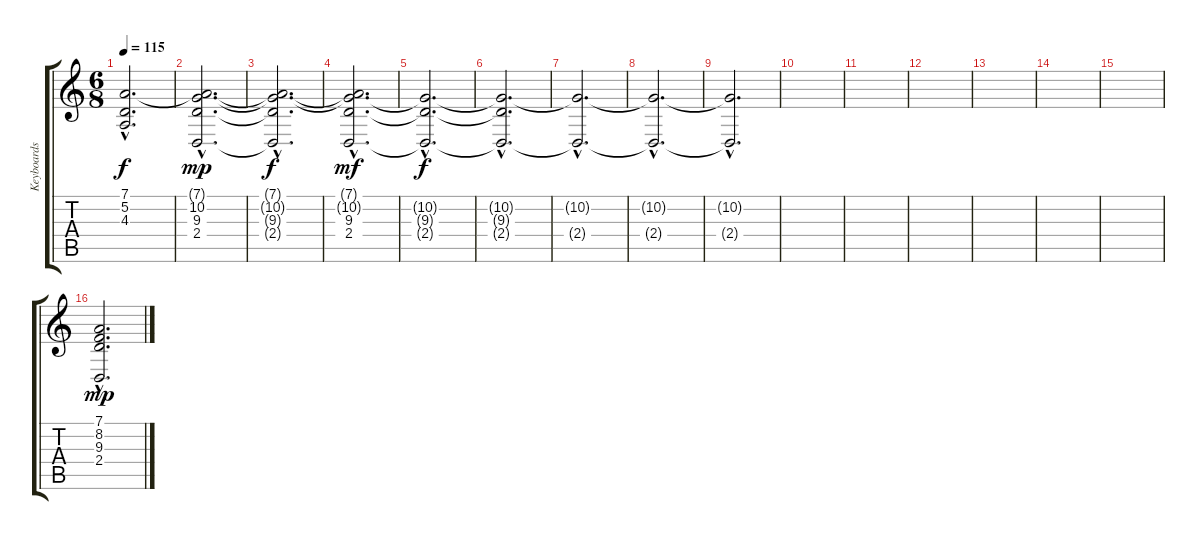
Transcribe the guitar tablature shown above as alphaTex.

\track ("Keyboards II" "Keyboards ") {instrument synthstrings1}
\staff {score tabs}
\tuning (D4 A3 F3 C3 G2 C2) {hide}
\ts (6 8)
\tempo 115
\clef g2
\ks c
(7.1{hac t} 5.2{hac t} 4.3{hac t}).2{d dy f} |
(7.1{hac t} 10.2{hac} 9.3{hac} 2.4{hac}).2{d dy mp} |
(7.1{hac t} 10.2{hac t} 9.3{hac t} 2.4{hac t}).2{d dy f} |
(7.1{hac t} 10.2{hac t} 9.3{hac} 2.4{hac}).2{d dy mf} |
(10.2{hac t} 9.3{hac t} 2.4{hac t}).2{d dy f} |
(10.2{hac t} 9.3{hac t} 2.4{hac t}).2{d volume 0} |
(10.2{hac t} 2.4{hac t}).2{d} |
(10.2{hac t} 2.4{hac t}).2{d} |
(10.2{hac t} 2.4{hac t}).2{d} |
|
|
|
|
|
|
(7.1{hac} 8.2{hac} 9.3{hac} 2.4{hac}).2{d dy mp volume 5}
